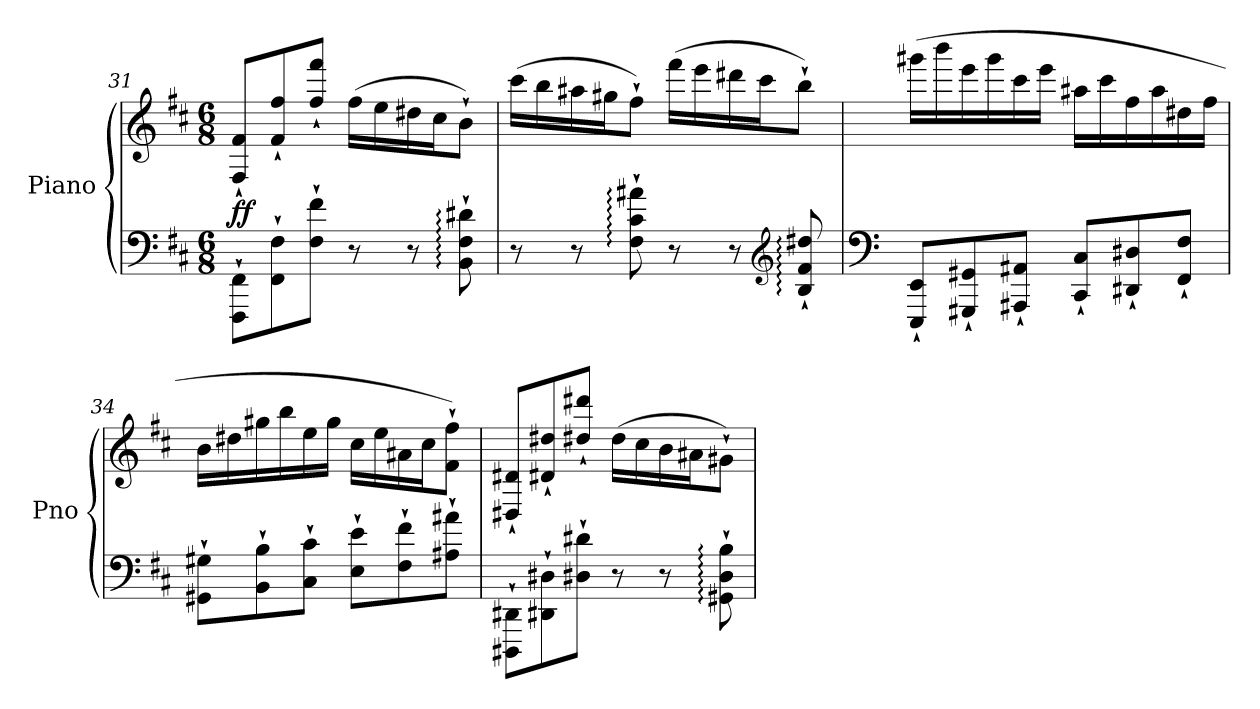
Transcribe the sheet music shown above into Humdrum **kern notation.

**kern	**kern	**dynam
*part1	*part1	*part1
*staff2	*staff1	*staff1/2
*I"Piano	*	*
*I'Pno	*	*
*clefF4	*clefG2	*
*k[f#c#]	*k[f#c#]	*
*M6/8	*M6/8	*
=31	=31	=31
!	!	!LO:DY:b
8FFF#\` 8FF#\`L	8F#/` 8f#/`L	ff
8FF#\` 8F#\`	8f#/` 8ff#/`	.
8F#\` 8f#\`J	8ff#/` 8fff#/`J	.
8r	(16ff#\LL	.
.	16ee\	.
8r	16dd#X\	.
.	16cc#\J	.
8BB\:` 8F#\:` 8d#X\:`	8b`\J)	.
!!LO:LB:g=z
=32	=32	=32
8r	(16ccc#\LL	.
.	16bb\	.
8r	16aa#X\	.
.	16gg#X\J	.
8F#\:` 8c#\:` 8a#X\:`	8ff#`\J)	.
8r	(16fff#\LL	.
.	16eee\	.
8r	16ddd#X\	.
.	16ccc#\J	.
*clefG2	*	*
8B/:` 8f#/:` 8dd#X/:`	8bb`\J)	.
=33	=33	=33
*clefF4	*	*
8EEE/` 8EE/`L	(16ggg#X\LL	.
.	16bbb\	.
8GGG#X/` 8GG#X/`	16eee\	.
.	16ggg#\	.
8AAA#X/` 8AA#X/`J	16ccc#\	.
.	16eee\JJ	.
8CC#/` 8C#/`L	16aa#X\LL	.
.	16ccc#\	.
8DD#X/` 8D#X/`	16ff#\	.
.	16aa#\	.
8FF#/` 8F#/`J	16dd#X\	.
.	16ff#\JJ	.
=34	=34	=34
8GG#X\` 8G#X\`L	16b\LL	.
.	16dd#X\	.
8BB\` 8B\`	16gg#X\	.
.	16bb\	.
8C#\` 8c#\`J	16ee\	.
.	16gg#\JJ	.
8E\` 8e\`L	16cc#\LL	.
.	16ee\	.
8F#\` 8f#\`	16a#X\	.
.	16cc#\J	.
8A#X\` 8a#X\`J	8f#\` 8ff#\`J)	.
!!LO:LB:g=z
=35	=35	=35
8DDD#X\` 8DD#X\`L	8D#X/` 8d#X/`L	.
8DD#X\` 8D#X\`	8d#X/` 8dd#X/`	.
8D#X\` 8d#X\`J	8dd#X/` 8ddd#X/`J	.
8r	(16dd#\LL	.
.	16cc#\	.
8r	16b\	.
.	16a#X\J	.
8GG#X\:` 8D#\:` 8B\:`	8g#X`\J)	.
=	=	=
*-	*-	*-
